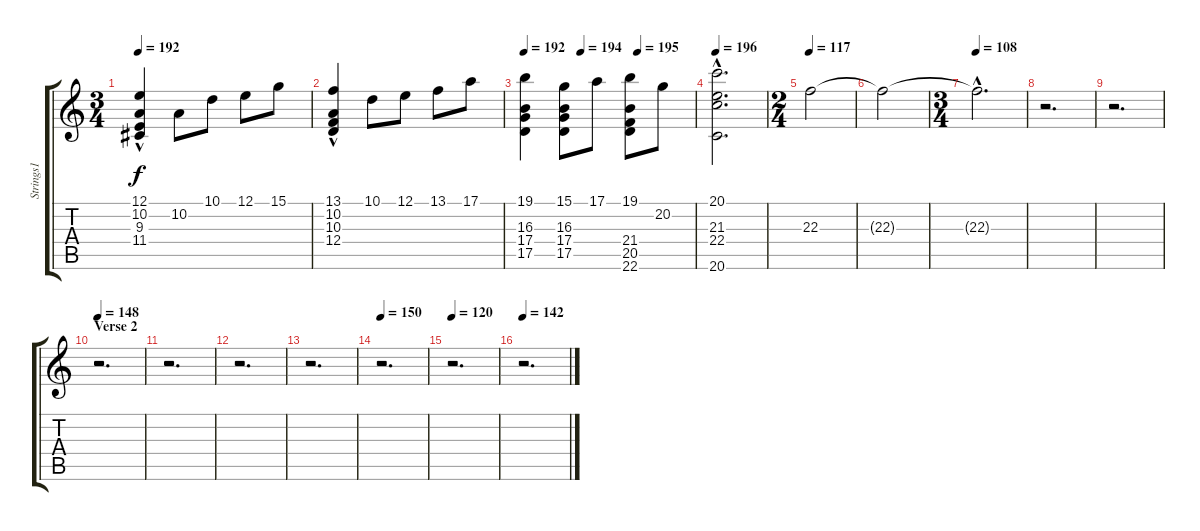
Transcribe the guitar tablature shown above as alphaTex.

\track ("Strings1" "Strings1") {instrument pad7halo}
\staff {score tabs}
\tuning (E4 B3 G3 D3 A2 E2) {hide}
\ts (3 4)
\tempo 192
\clef g2
\ks c
(12.1 10.2 9.3{hac} 11.4{hac}).4{dy f} 10.2.8 10.1.8 12.1.8 15.1.8 |
(13.1 10.2{hac} 10.3{hac} 12.4{hac}).4 10.1.8 12.1.8 13.1.8 17.1.8 |
\tempo 192
\tempo (194 0.3333333333333333)
\tempo (195 0.6666666666666666)
(19.1 16.3 17.4 17.5).4 (15.1 16.3 17.4 17.5).8 17.1.8 (19.1 21.4 20.5 22.6).8 20.2.8 |
\tempo 196
(20.1 21.3{hac} 22.4 20.6{hac}).2{d} |
\ts (2 4)
\tempo 117
22.3.2 |
22.3{t}.2 |
\ts (3 4)
\tempo 108
22.3{hac t}.2{d} |
r.2{d} |
r.2{d} |
\section ("" "Verse 2")
\tempo 148
r.2{d} |
r.2{d} |
r.2{d} |
r.2{d} |
\tempo 150
r.2{d} |
\tempo 120
r.2{d} |
\tempo 142
r.2{d}
